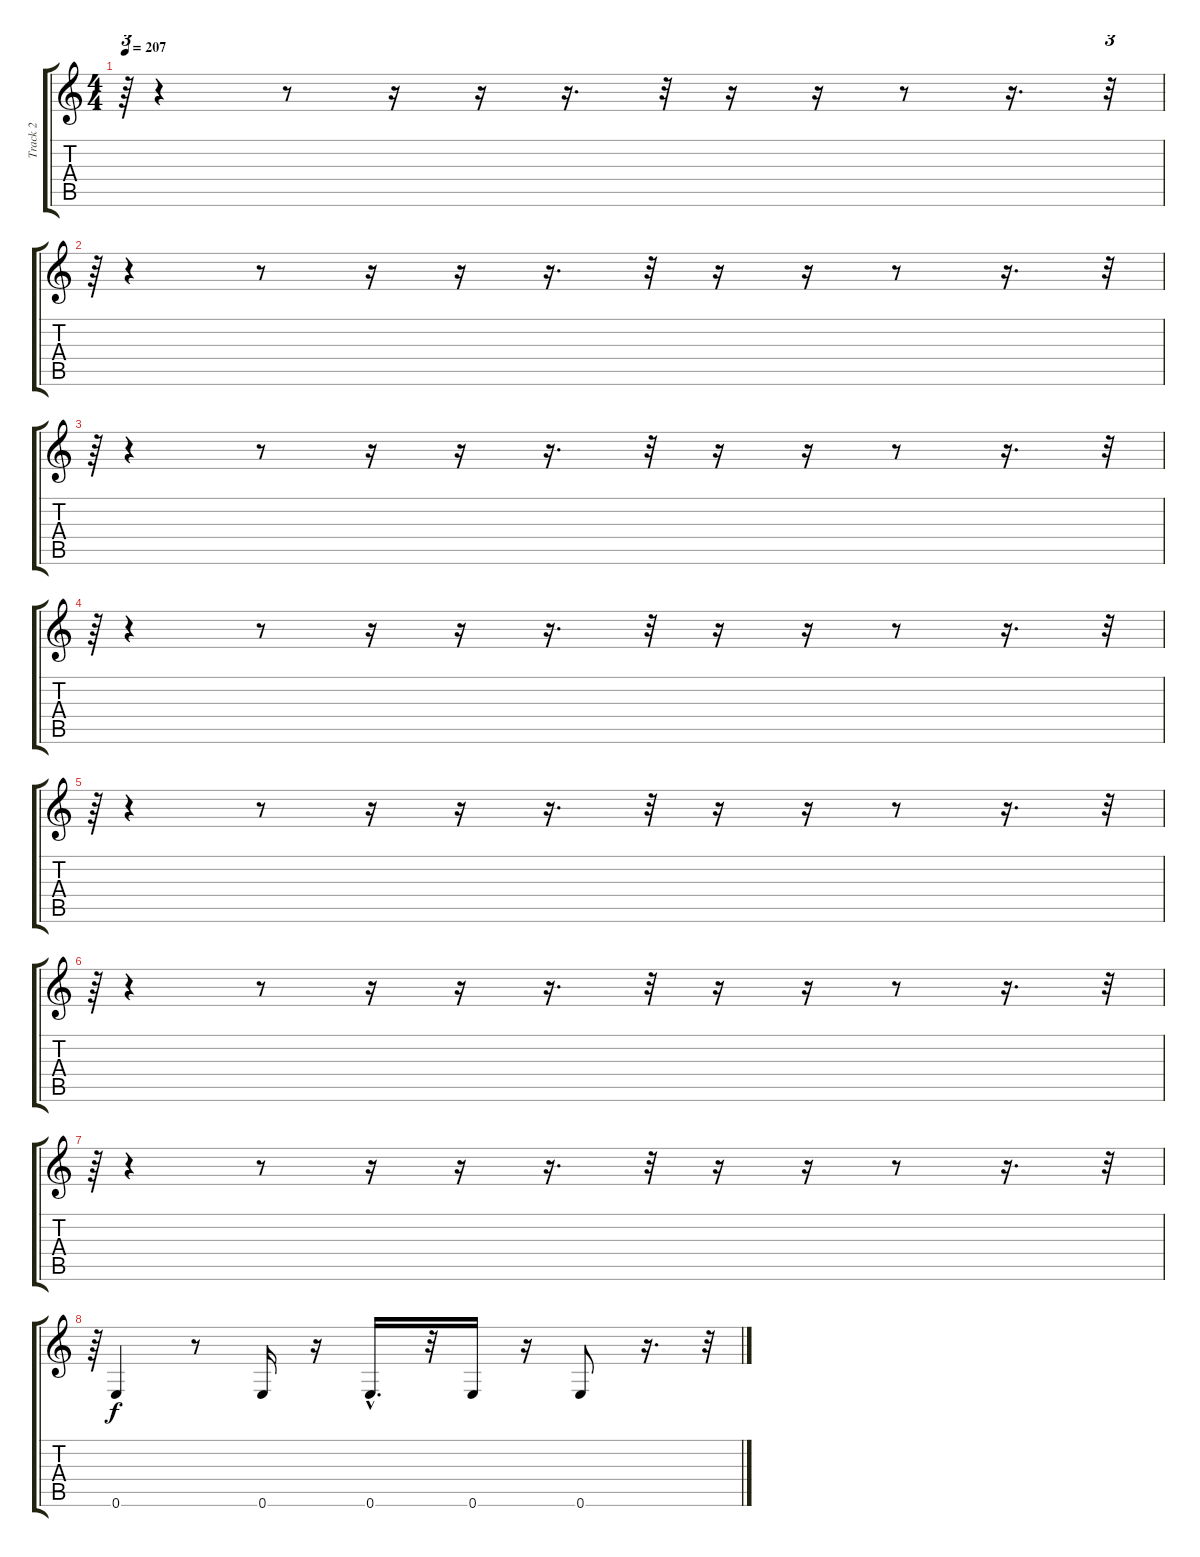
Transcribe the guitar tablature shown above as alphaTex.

\track ("Track 2" "Track 2") {instrument electricbassfinger}
\staff {score tabs}
\tuning (E4 B3 G3 D3 A2 E2) {hide}
\ts (4 4)
\tempo 207
\clef g2
\ks c
r.64{tu (3 2) dy f} r.4 r.8 r.16 r.16 r.16{d} r.32 r.16 r.16 r.8 r.16{d} r.32{tu (3 2)} |
r.64{tu (3 2)} r.4 r.8 r.16 r.16 r.16{d} r.32 r.16 r.16 r.8 r.16{d} r.32{tu (3 2)} |
r.64{tu (3 2)} r.4 r.8 r.16 r.16 r.16{d} r.32 r.16 r.16 r.8 r.16{d} r.32{tu (3 2)} |
r.64{tu (3 2)} r.4 r.8 r.16 r.16 r.16{d} r.32 r.16 r.16 r.8 r.16{d} r.32{tu (3 2)} |
r.64{tu (3 2)} r.4 r.8 r.16 r.16 r.16{d} r.32 r.16 r.16 r.8 r.16{d} r.32{tu (3 2)} |
r.64{tu (3 2)} r.4 r.8 r.16 r.16 r.16{d} r.32 r.16 r.16 r.8 r.16{d} r.32{tu (3 2)} |
r.64{tu (3 2)} r.4 r.8 r.16 r.16 r.16{d} r.32 r.16 r.16 r.8 r.16{d} r.32{tu (3 2)} |
r.64{tu (3 2)} 0.6.4 r.8 0.6.16 r.16 0.6{hac}.16{d} r.32 0.6.16 r.16 0.6.8 r.16{d} r.32{tu (3 2)}
